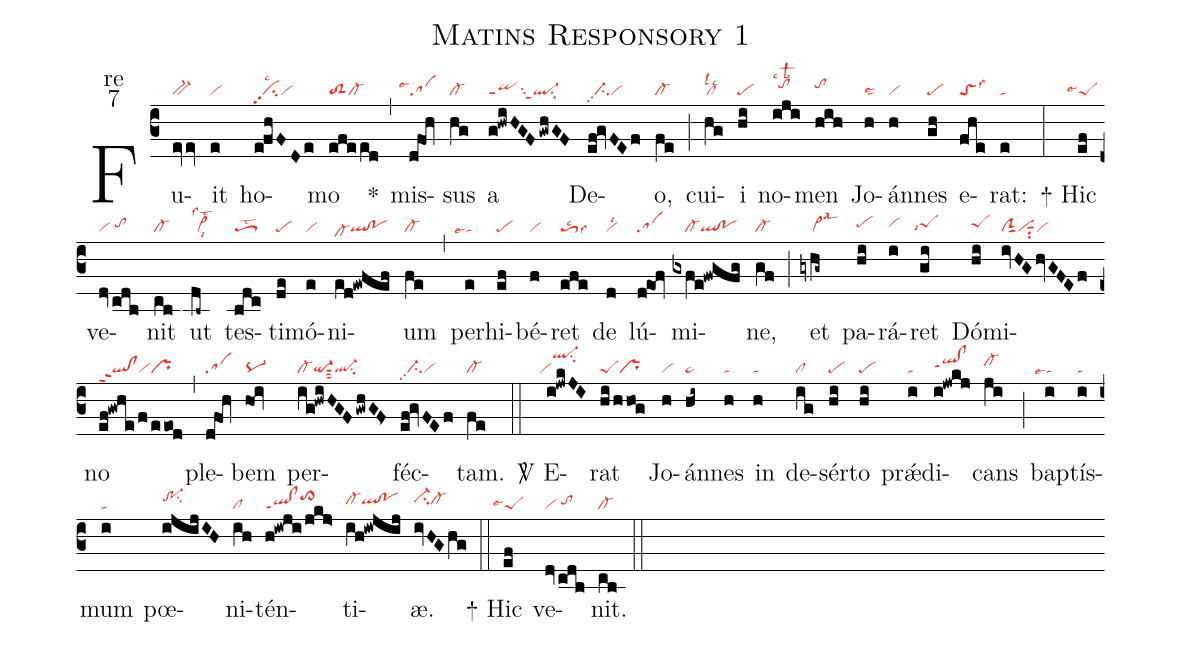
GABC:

name:Matins Responsory 1;
office-part:re;
mode:7;
nabc-lines:1;
%%
(c3) Fu(evev|bv-)it(e|vi) ho(efhFDe|cipp2lsc2vi)mo(efeed|toS2cl-) <sp>*</sp>(,) mis(dfO1h|```salse4)sus(hg|cl-) a(g!hwiHGF/gwhGF|qisu2sut1ppt1ql-su2) De(ef!gvFEf|//ci-pp2vi)o,(fe|cl-) (;) cui(hg|cllsl2lsc2)i(hi|pe) no(iji|tohilsc2lsb2)men(hih|tohi) Jo(h|talse2)án(h|vi)nes(gh|pe) e(fhe|toSlss3)rat:(e|ta) (:)

<sp>+</sp> Hic(ef|```peSlse4) ve(dvcdb|vi/tohh)nit(cb|cl-) ut(db~|vi>lss2lst2lsi8) tes(bdc|toS3lst2)ti(de|pe)mó(e|vi)ni(ed!ewfef|cl-hdql!po)um(fe|cl-) (,) per(e|```talse4)hi(ef|pe)bé(f|vi)ret(efe|toS3lsc2lss6) de(d|vilsi2) lú(d@eof|sa)mi(gxfe!fwgfg|////cl-ql!po)ne,(gf|cl-) (;) et(gyhg~|////vi>lsal3) pa(hi|pehh)rá(i|vihh)ret(gi|``peShhlsi7) Dó(hi|peShh)mi(ivHGhvGFEf|clSsut1visut1su2vi)no(ef!gwhe/f/eeod|ql!clppt2vipr) (,) ple(dfO1h|sa)bem(hoi|pq-) per(ig!hwiHGF/gwhGF>|cl-qi-sut3ql-su1sux1)féc(ef!gvFEf|//ci-pp2vi)tam.(fe|cl-) (::)

<sp>V/</sp> E(i!jwkJI|``viql-hlsu2)rat(hi/hhog|peSpr) Jo(h|vi)án(hi~|pe~)nes(h|ta) in(h|ta) de(ig|cl)sér(hi|pe)to(hi|pe) prǽ(i|ta)di(i!jwkj|qlhh!clhhppt1)cans(ji|cl-hi) (;) bap(i|```talse4)tís(i|ta)mum(i|ta) pœ(ijijIH|tr-1hisu2)ni(ih|cl)tén(h!iwji/jkj>|ql!clppt1to>hj)ti(ih!iwjij|cl-hhqlhh!pohh)æ.(ivHGhg|ci-hicl-hh) (::)

<sp>+</sp> Hic(ef|```peSlse4) ve(dvcdb|vi/tohh)nit.(cb|cl-) (::)
